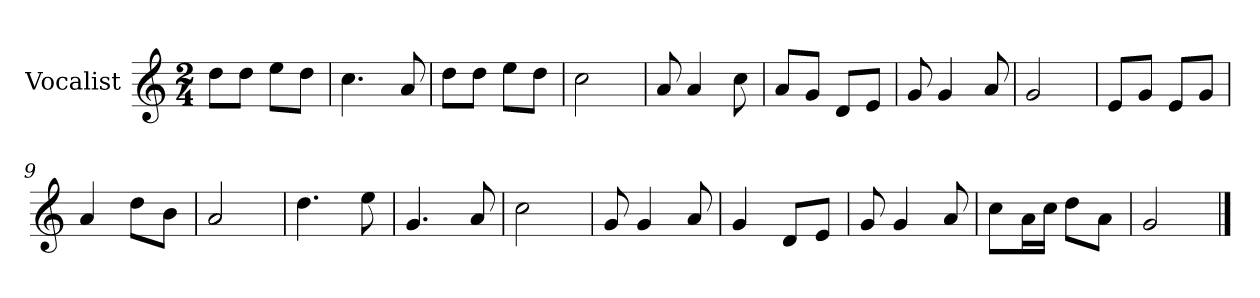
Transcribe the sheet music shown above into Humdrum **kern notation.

**kern
*part1
*staff1
*I"Vocalist
*k[]
*C:
*M2/4
=
8ddL
8ddJ
8eeL
8ddJ
=1
4.cc
8a
=2
8ddL
8ddJ
8eeL
8ddJ
=3
2cc
=4
8a
4a
8cc
=5
8aL
8gJ
8dL
8eJ
=6
8g
4g
8a
=7
2g
=8
8eL
8gJ
8eL
8gJ
=9
4a
8ddL
8bJ
=10
2a
=11
4.dd
8ee
=12
4.g
8a
=13
2cc
=14
8g
4g
8a
=15
4g
8dL
8eJ
=16
8g
4g
8a
=17
8ccL
16aL
16ccJJ
8ddL
8aJ
=18
2g
==
*-
